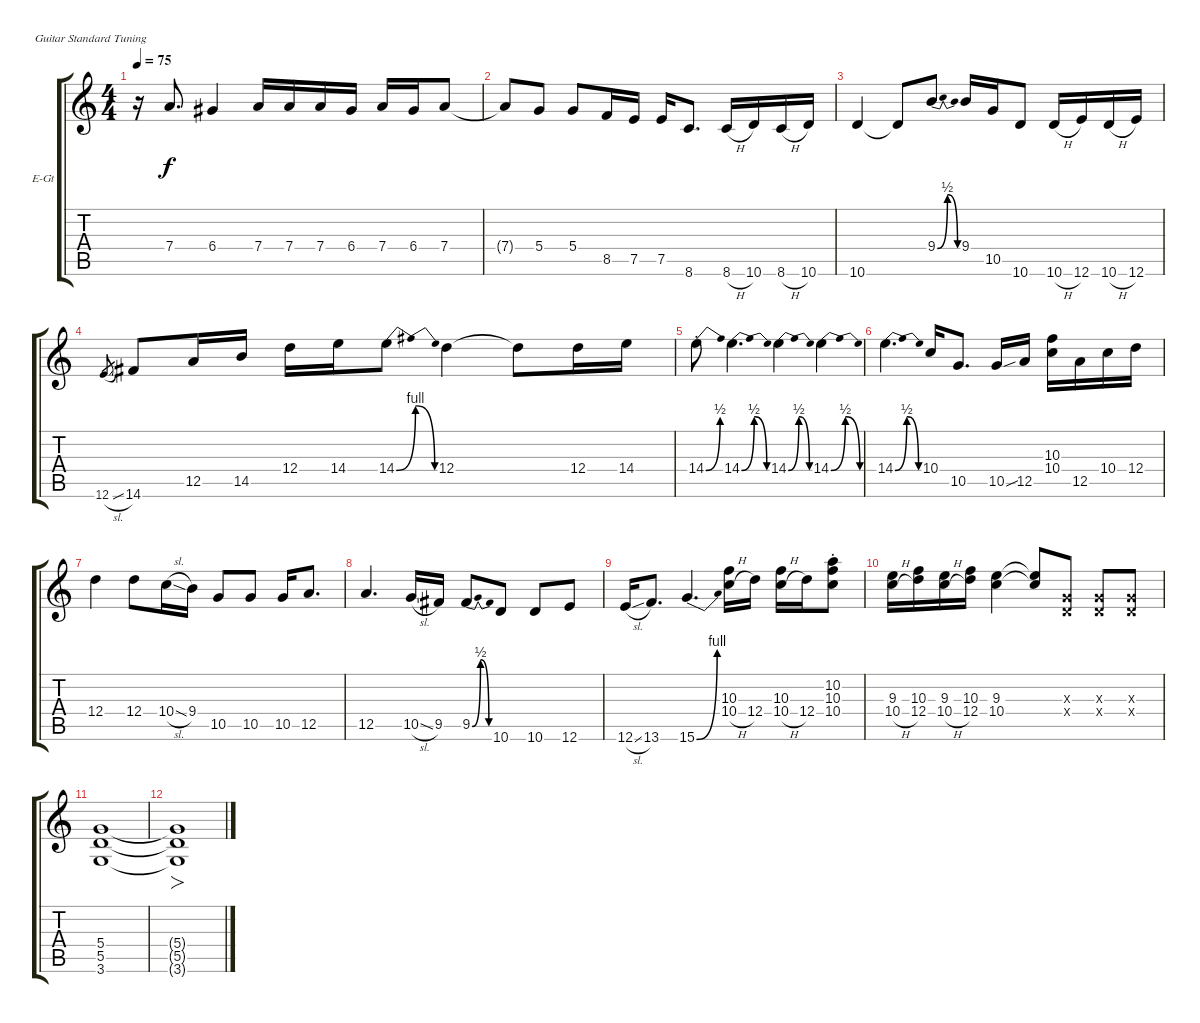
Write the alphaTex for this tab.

\bracketExtendMode groupsimilarinstruments
\firstSystemTrackNameOrientation horizontal
\otherSystemsTrackNameOrientation horizontal
\track ("Gilmour Solo" "E-Gt") {instrument distortionguitar}
\staff {score tabs}
\tuning (E4 B3 G3 D3 A2 E2)
\ts (4 4)
\tempo 75
\clef g2
\ks c
r.16{dy f} 7.4.8{d} 6.4.4 7.4.16 7.4.16 7.4.16 6.4.16 7.4.16 6.4.16 7.4.8 |
7.4{t}.8 5.4.8 5.4.8 8.5.16 7.5.16 7.5.16 8.6.8{d} 8.6{h}.16 10.6.16 8.6{h}.16 10.6.16 |
10.6.4 10.6{t}.8 9.4{be (bendrelease 0 0 10.2 2 20.4 2 30 0)}.8 9.4.16 10.5.16 10.6.8 10.6{h}.16 12.6.16 10.6{h}.16 12.6.16 |
12.6{sl}.8{gr} 14.6.8 12.5.16 14.5.16 12.4.16 14.4.16 14.4{be (bendrelease 0 0 10.2 4 35.4 4 59.4 0)}.8 12.4.4 12.4{t}.8 12.4.16 14.4.16 |
14.4{be (bend 0 0 8.4 2) st}.8 14.4{be (bendrelease 0 0 6 2 48 2 59.4 0)}.4{d} 14.4{be (bendrelease 4.8 0 16.2 2 33 2 47.4 0)}.4 14.4{be (bendrelease 4.8 0 16.2 2 33 2 47.4 0)}.4 |
14.4{be (bendrelease 1.7999999999999998 0 7.199999999999999 2 10.799999999999999 2 15 0)}.4{d} 10.4.16 10.5.8{d} 10.5{sou}.16 12.5.16 (10.4 10.3).16 12.5.16 10.4.16 12.4.16 |
12.4.4 12.4.8 10.4{sl}.16 9.4.16 10.5.8 10.5.8 10.5.16 12.5.8{d} |
12.5.4{d} 10.5{sl}.16 9.5.16 9.5{be (bendrelease 0 0 8.4 2 41.4 2 59.4 0)}.8 10.6.8 10.6.8 12.6.8 |
12.6{sl}.16 13.6.8{d} 15.6{be (bend 9.6 0 28.2 4)}.4{d} (10.3 10.4{h}).16 12.4.16 (10.3 10.4{h}).16 12.4.16 (10.3{st} 10.4{st} 10.2{st}).8 |
(10.4{h} 9.3).16 (12.4 10.3).16 (10.4{h} 9.3).16 (12.4 10.3).16 (10.4 9.3).4 (10.4{t} 9.3{t}).8 (0.4{x} 0.3{x}).8 (0.4{x} 0.3{x}).8 (0.4{x} 0.3{x}).8 |
(5.5 3.6 5.4).1 |
(5.4{t} 5.5{t} 3.6{t}).1{fo}
